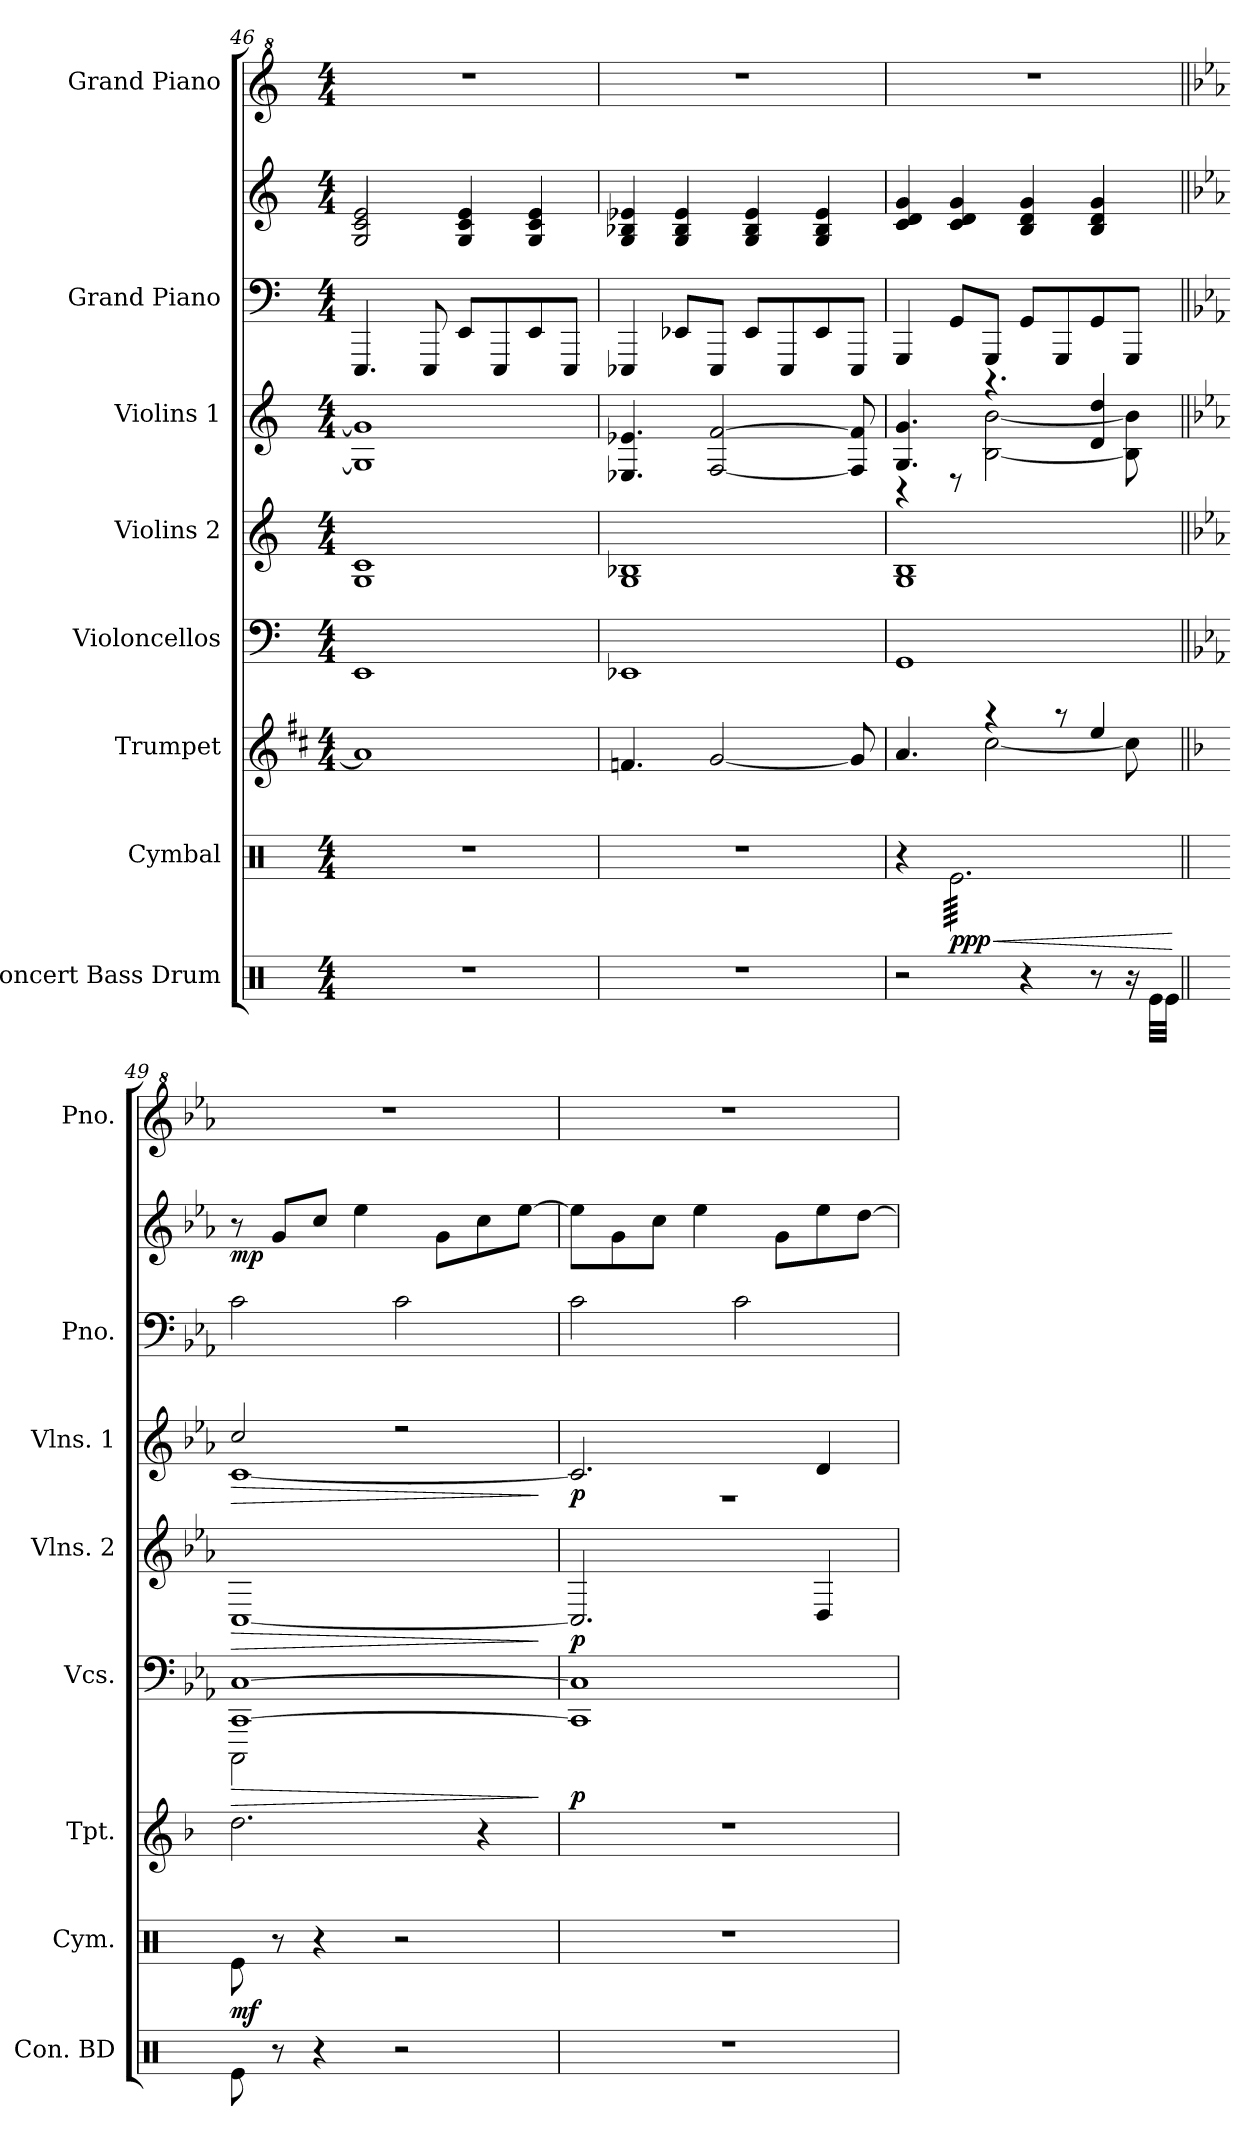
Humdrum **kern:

**kern	**kern	**dynam	**kern	**kern	**dynam	**kern	**dynam	**kern	**dynam	**kern	**kern	**dynam	**kern
*part8	*part7	*part7	*part6	*part5	*part5	*part4	*part4	*part3	*part3	*part2	*part2	*part2	*part1
*staff9	*staff8	*staff8	*staff7	*staff6	*staff6	*staff5	*staff5	*staff4	*staff4	*staff3	*staff2	*staff2/3	*staff1
*I"Concert Bass Drum	*I"Cymbal	*	*I"Trumpet	*I"Violoncellos	*	*I"Violins 2	*	*I"Violins 1	*	*I"Grand Piano	*	*	*I"Grand Piano
*I'Con. BD	*I'Cym.	*	*I'Tpt.	*I'Vcs.	*	*I'Vlns. 2	*	*I'Vlns. 1	*	*I'Pno.	*	*	*I'Pno.
*clefX	*clefX	*	*clefG2	*clefF4	*	*clefG2	*	*clefG2	*	*clefF4	*clefG2	*	*clefG^2
*	*	*	*ITrd1c2	*	*	*	*	*	*	*	*	*	*
*k[]	*k[]	*	*k[]	*k[]	*	*k[]	*	*k[]	*	*k[]	*k[]	*	*k[]
*M4/4	*M4/4	*	*M4/4	*M4/4	*	*M4/4	*	*M4/4	*	*M4/4	*M4/4	*	*M4/4
=46	=46	=46	=46	=46	=46	=46	=46	=46	=46	=46	=46	=46	=46
1r	1r	.	1g]	1EE	.	1G 1c	.	1G] 1g]	.	4.EEE/	2G/ 2c/ 2e/	.	1r
.	.	.	.	.	.	.	.	.	.	8EEE/	.	.	.
.	.	.	.	.	.	.	.	.	.	8EE/L	4G/ 4c/ 4e/	.	.
.	.	.	.	.	.	.	.	.	.	8EEE/	.	.	.
.	.	.	.	.	.	.	.	.	.	8EE/	4G/ 4c/ 4e/	.	.
.	.	.	.	.	.	.	.	.	.	8EEE/J	.	.	.
=47	=47	=47	=47	=47	=47	=47	=47	=47	=47	=47	=47	=47	=47
1r	1r	.	4.e-X/	1EE-X	.	1G 1B-X	.	4.E-X/ 4.e-X/	.	4EEE-X/	4G/ 4B-X/ 4e-X/	.	1r
.	.	.	.	.	.	.	.	.	.	8EE-X/L	4G/ 4B-/ 4e-/	.	.
.	.	.	[2f/	.	.	.	.	[2F/ [2f/	.	8EEE-/J	.	.	.
.	.	.	.	.	.	.	.	.	.	8EE-/L	4G/ 4B-/ 4e-/	.	.
.	.	.	.	.	.	.	.	.	.	8EEE-/	.	.	.
.	.	.	.	.	.	.	.	.	.	8EE-/	4G/ 4B-/ 4e-/	.	.
.	.	.	8f/]	.	.	.	.	8F/] 8f/]	.	8EEE-/J	.	.	.
=48	=48	=48	=48	=48	=48	=48	=48	=48	=48	=48	=48	=48	=48
*	*	*	*^	*	*	*	*	*^	*	*	*	*	*
2r	4r	.	4.g/	4.ryy	1GG	.	1G 1B	.	4.G/ 4.g/	4r	.	4GGG/	4c/ 4d/ 4g/	.	1r
!	!	!LO:HP:b	!	!	!	!	!	!	!	!	!	!	!	!	!
!	!	!LO:DY:n=1:b	!	!	!	!	!	!	!	!	!	!	!	!	!
*	*tremolo	*	*	*	*	*	*	*	*	*	*	*	*	*	*
.	64Re\LLLL	< ppp	.	.	.	.	.	.	.	8r	.	8GG/L	4c/ 4d/ 4g/	.	.
.	64Re\	.	.	.	.	.	.	.	.	.	.	.	.	.	.
.	64Re\	.	.	.	.	.	.	.	.	.	.	.	.	.	.
.	64Re\	.	.	.	.	.	.	.	.	.	.	.	.	.	.
.	64Re\	.	.	.	.	.	.	.	.	.	.	.	.	.	.
.	64Re\	.	.	.	.	.	.	.	.	.	.	.	.	.	.
.	64Re\	.	.	.	.	.	.	.	.	.	.	.	.	.	.
.	64Re\	.	.	.	.	.	.	.	.	.	.	.	.	.	.
.	64Re\	.	4r	[2b\	.	.	.	.	4.r	[2B\ [2b\	.	8GGG/J	.	.	.
.	64Re\	.	.	.	.	.	.	.	.	.	.	.	.	.	.
.	64Re\	.	.	.	.	.	.	.	.	.	.	.	.	.	.
.	64Re\	.	.	.	.	.	.	.	.	.	.	.	.	.	.
.	64Re\	.	.	.	.	.	.	.	.	.	.	.	.	.	.
.	64Re\	.	.	.	.	.	.	.	.	.	.	.	.	.	.
.	64Re\	.	.	.	.	.	.	.	.	.	.	.	.	.	.
.	64Re\	.	.	.	.	.	.	.	.	.	.	.	.	.	.
4r	64Re\	.	.	.	.	.	.	.	.	.	.	8GG/L	4B/ 4d/ 4g/	.	.
.	64Re\	.	.	.	.	.	.	.	.	.	.	.	.	.	.
.	64Re\	.	.	.	.	.	.	.	.	.	.	.	.	.	.
.	64Re\	.	.	.	.	.	.	.	.	.	.	.	.	.	.
.	64Re\	.	.	.	.	.	.	.	.	.	.	.	.	.	.
.	64Re\	.	.	.	.	.	.	.	.	.	.	.	.	.	.
.	64Re\	.	.	.	.	.	.	.	.	.	.	.	.	.	.
.	64Re\	.	.	.	.	.	.	.	.	.	.	.	.	.	.
.	64Re\	.	8r	.	.	.	.	.	.	.	.	8GGG/	.	.	.
.	64Re\	.	.	.	.	.	.	.	.	.	.	.	.	.	.
.	64Re\	.	.	.	.	.	.	.	.	.	.	.	.	.	.
.	64Re\	.	.	.	.	.	.	.	.	.	.	.	.	.	.
.	64Re\	.	.	.	.	.	.	.	.	.	.	.	.	.	.
.	64Re\	.	.	.	.	.	.	.	.	.	.	.	.	.	.
.	64Re\	.	.	.	.	.	.	.	.	.	.	.	.	.	.
.	64Re\	.	.	.	.	.	.	.	.	.	.	.	.	.	.
8r	64Re\	.	4dd/	.	.	.	.	.	4d/ 4dd/	.	.	8GG/	4B/ 4d/ 4g/	.	.
.	64Re\	.	.	.	.	.	.	.	.	.	.	.	.	.	.
.	64Re\	.	.	.	.	.	.	.	.	.	.	.	.	.	.
.	64Re\	.	.	.	.	.	.	.	.	.	.	.	.	.	.
.	64Re\	.	.	.	.	.	.	.	.	.	.	.	.	.	.
.	64Re\	.	.	.	.	.	.	.	.	.	.	.	.	.	.
.	64Re\	.	.	.	.	.	.	.	.	.	.	.	.	.	.
.	64Re\	.	.	.	.	.	.	.	.	.	.	.	.	.	.
16r	64Re\	.	.	8b\]	.	.	.	.	.	8B\] 8b\]	.	8GGG/J	.	.	.
.	64Re\	.	.	.	.	.	.	.	.	.	.	.	.	.	.
.	64Re\	.	.	.	.	.	.	.	.	.	.	.	.	.	.
.	64Re\	.	.	.	.	.	.	.	.	.	.	.	.	.	.
32Re\LLL	64Re\	.	.	.	.	.	.	.	.	.	.	.	.	.	.
.	64Re\	.	.	.	.	.	.	.	.	.	.	.	.	.	.
32Re\JJJ	64Re\	.	.	.	.	.	.	.	.	.	.	.	.	.	.
.	64Re\JJJJ	.	.	.	.	.	.	.	.	.	.	.	.	.	.
*	*Xtremolo	*	*	*	*	*	*	*	*	*	*	*	*	*	*
*	*	*	*v	*v	*	*	*	*	*v	*v	*	*	*	*	*
.	.	[	.	.	.	.	.	.	.	.	.	.	.
!!LO:PB:g=z
=49||	=49||	=49||	=49||	=49||	=49||	=49||	=49||	=49||	=49||	=49||	=49||	=49||	=49||
*	*	*	*k[b-e-a-]	*k[b-e-a-]	*	*k[b-e-a-]	*	*k[b-e-a-]	*	*k[b-e-a-]	*k[b-e-a-]	*	*k[b-e-a-]
!	!	!LO:DY:b	!	!	!LO:HP:b	!	!LO:HP:b	!	!LO:HP:b	!	!	!LO:DY:b	!
*	*	*	*	*^	*	*	*	*^	*	*	*	*	*
8Re\	8Re\	mf	2.cc\	[1CC [1C	2CCC\	>	[1C	>	2cc/	[1c	>	2c\	8r	mp	1r
8r	8r	.	.	.	.	.	.	.	.	.	.	.	8g/L	.	.
4r	4r	.	.	.	.	.	.	.	.	.	.	.	8cc/J	.	.
.	.	.	.	.	.	.	.	.	.	.	.	.	4ee-\	.	.
2r	2r	.	.	.	2ryy	.	.	.	2r	.	.	2c\	.	.	.
.	.	.	.	.	.	.	.	.	.	.	.	.	8g\L	.	.
.	.	.	4r	.	.	.	.	.	.	.	.	.	8cc\	.	.
.	.	.	.	.	.	.	.	.	.	.	.	.	[8ee-\J	.	.
*	*	*	*	*v	*v	*	*	*	*v	*v	*	*	*	*	*
.	.	.	.	.	]	.	]	.	]	.	.	.	.
=50	=50	=50	=50	=50	=50	=50	=50	=50	=50	=50	=50	=50	=50
*	*	*	*	*	*	*	*	*^	*	*	*	*	*
!	!	!	!	!	!LO:DY:b	!	!LO:DY:b	!	!	!LO:DY:b	!	!	!	!
1r	1r	.	1r	1CC] 1C]	p	2.C/]	p	2.c/]	1r	p	2c\	8ee-\L]	.	1r
.	.	.	.	.	.	.	.	.	.	.	.	8g\	.	.
.	.	.	.	.	.	.	.	.	.	.	.	8cc\J	.	.
.	.	.	.	.	.	.	.	.	.	.	.	4ee-\	.	.
.	.	.	.	.	.	.	.	.	.	.	2c\	.	.	.
.	.	.	.	.	.	.	.	.	.	.	.	8g\L	.	.
.	.	.	.	.	.	4D/	.	4d/	.	.	.	8ee-\	.	.
.	.	.	.	.	.	.	.	.	.	.	.	[8dd\J	.	.
*	*	*	*	*	*	*	*	*v	*v	*	*	*	*	*
=	=	=	=	=	=	=	=	=	=	=	=	=	=
*-	*-	*-	*-	*-	*-	*-	*-	*-	*-	*-	*-	*-	*-
